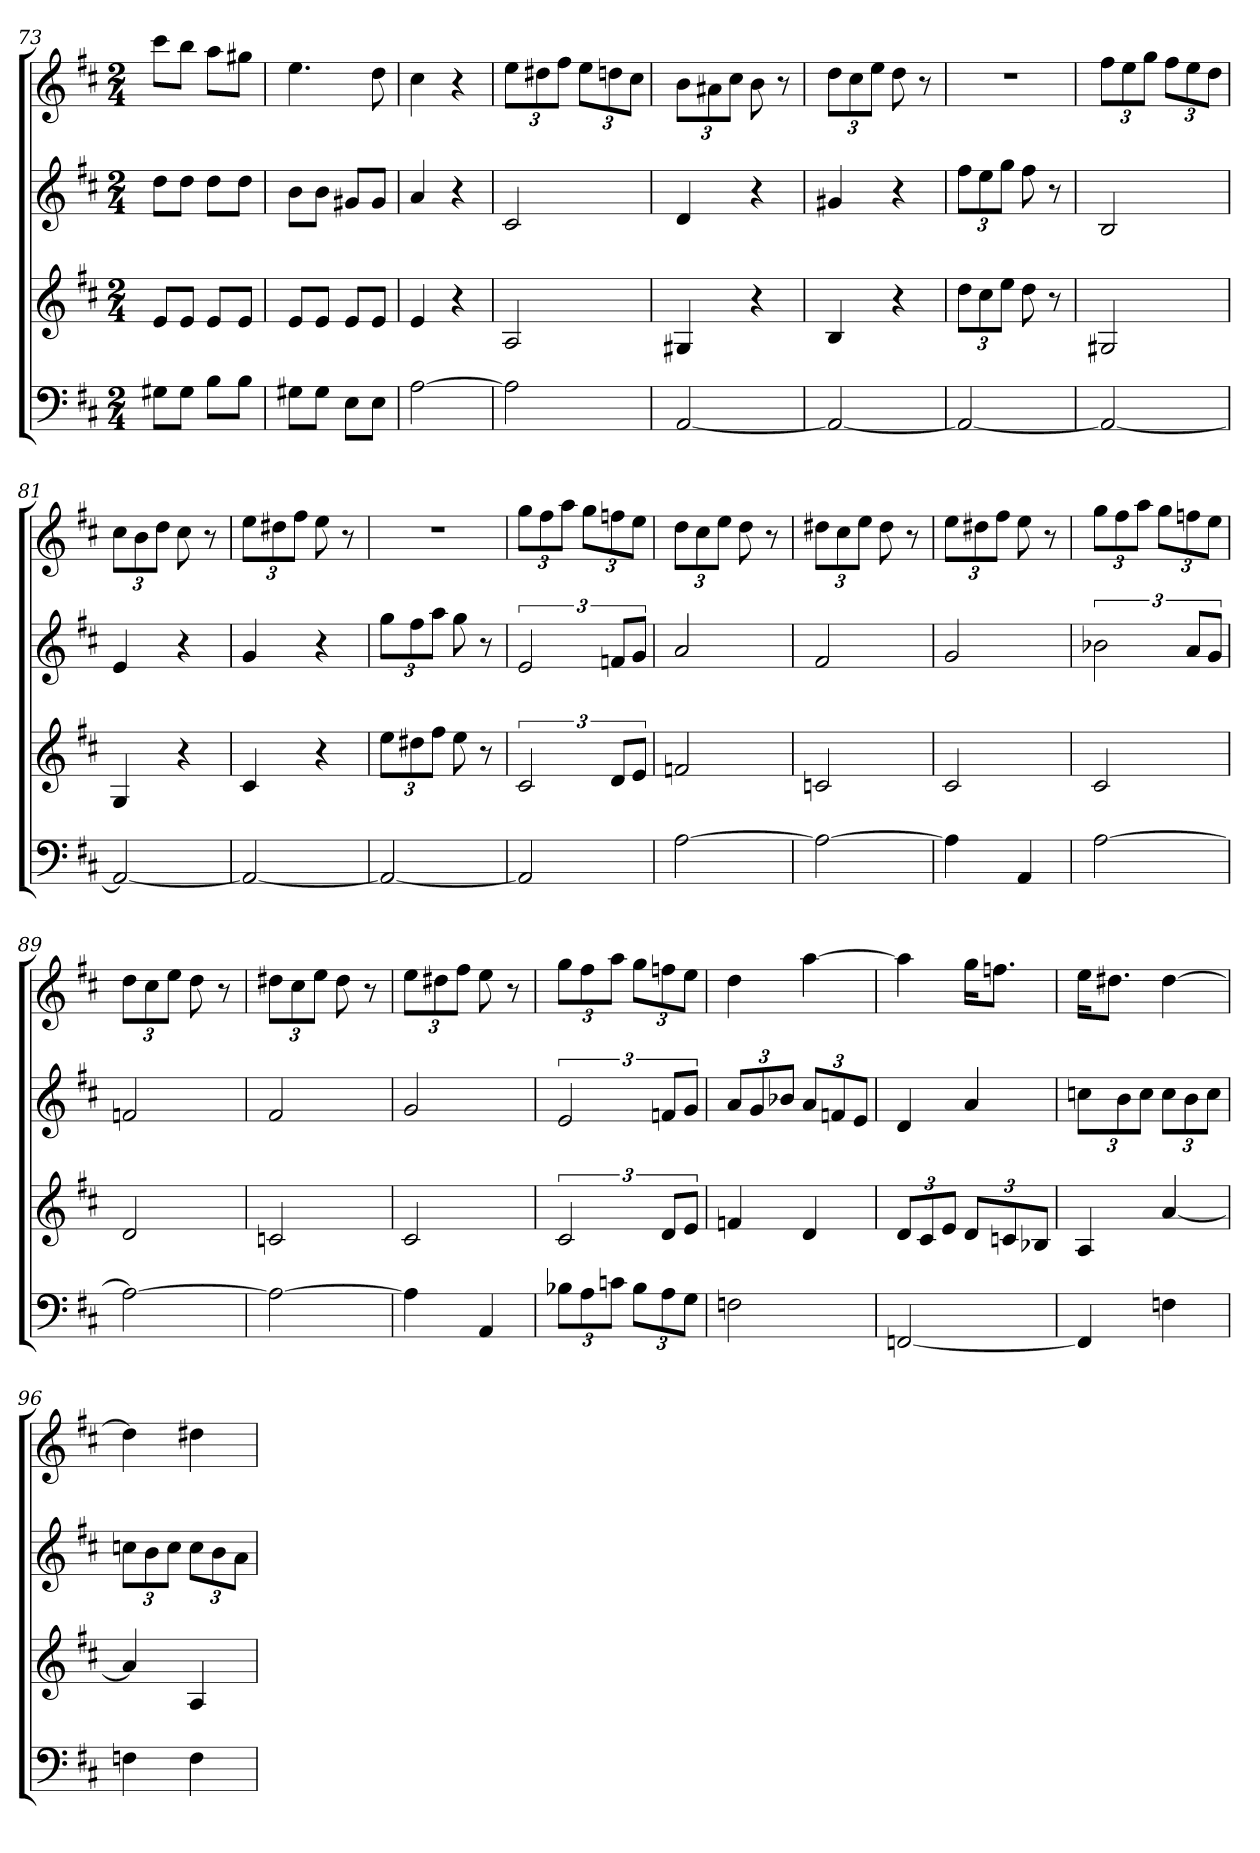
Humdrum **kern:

**kern	**kern	**kern	**kern
*part4	*part3	*part2	*part1
*staff4	*staff3	*staff2	*staff1
*k[f#c#]	*k[f#c#]	*k[f#c#]	*k[f#c#]
*D:	*D:	*D:	*D:
*M2/4	*M2/4	*M2/4	*M2/4
=73	=73	=73	=73
8G#XL	8eL	8ddL	8ccc#L
8G#J	8eJ	8ddJ	8bbJ
8BL	8eL	8ddL	8aaL
8BJ	8eJ	8ddJ	8gg#XJ
=74	=74	=74	=74
8G#XL	8eL	8bL	4.ee
8G#J	8eJ	8bJ	.
8EL	8eL	8g#XL	.
8EJ	8eJ	8g#J	8dd
=75	=75	=75	=75
[2A	4e	4a	4cc#
.	4r	4r	4r
=76	=76	=76	=76
2A]	2A	2c#	12eeL
.	.	.	12dd#X
.	.	.	12ff#J
.	.	.	12eeL
.	.	.	12ddn
.	.	.	12cc#J
=77	=77	=77	=77
[2AA	4G#X	4d	12bL
.	.	.	12a#X
.	.	.	12cc#J
.	4r	4r	8b
.	.	.	8r
=78	=78	=78	=78
2AA_	4B	4g#X	12ddL
.	.	.	12cc#
.	.	.	12eeJ
.	4r	4r	8dd
.	.	.	8r
=79	=79	=79	=79
2AA_	12ddL	12ff#L	2r
.	12cc#	12ee	.
.	12eeJ	12ggJ	.
.	8dd	8ff#	.
.	8r	8r	.
=80	=80	=80	=80
2AA_	2G#X	2B	12ff#L
.	.	.	12ee
.	.	.	12ggJ
.	.	.	12ff#L
.	.	.	12ee
.	.	.	12ddJ
=81	=81	=81	=81
2AA_	4G	4e	12cc#L
.	.	.	12b
.	.	.	12ddJ
.	4r	4r	8cc#
.	.	.	8r
=82	=82	=82	=82
2AA_	4c#	4g	12eeL
.	.	.	12dd#X
.	.	.	12ff#J
.	4r	4r	8ee
.	.	.	8r
=83	=83	=83	=83
2AA_	12eeL	12ggL	2r
.	12dd#X	12ff#	.
.	12ff#J	12aaJ	.
.	8ee	8gg	.
.	8r	8r	.
=84	=84	=84	=84
2AA]	3c#	3e	12ggL
.	.	.	12ff#
.	.	.	12aaJ
.	.	.	12ggL
.	12dL	12fnL	12ffn
.	12eJ	12gJ	12eeJ
=85	=85	=85	=85
[2A	2fn	2a	12ddL
.	.	.	12cc#
.	.	.	12eeJ
.	.	.	8dd
.	.	.	8r
=86	=86	=86	=86
2A_	2cn	2f#	12dd#XL
.	.	.	12cc#
.	.	.	12eeJ
.	.	.	8dd#
.	.	.	8r
=87	=87	=87	=87
4A]	2c#	2g	12eeL
.	.	.	12dd#X
.	.	.	12ff#J
4AA	.	.	8ee
.	.	.	8r
=88	=88	=88	=88
[2A	2c#	3b-X	12ggL
.	.	.	12ff#
.	.	.	12aaJ
.	.	.	12ggL
.	.	12aL	12ffn
.	.	12gJ	12eeJ
=89	=89	=89	=89
2A_	2d	2fn	12ddL
.	.	.	12cc#
.	.	.	12eeJ
.	.	.	8dd
.	.	.	8r
=90	=90	=90	=90
2A_	2cn	2f#	12dd#XL
.	.	.	12cc#
.	.	.	12eeJ
.	.	.	8dd#
.	.	.	8r
=91	=91	=91	=91
4A]	2c#	2g	12eeL
.	.	.	12dd#X
.	.	.	12ff#J
4AA	.	.	8ee
.	.	.	8r
=92	=92	=92	=92
12B-XL	3c#	3e	12ggL
12A	.	.	12ff#
12cnJ	.	.	12aaJ
12B-L	.	.	12ggL
12A	12dL	12fnL	12ffn
12GJ	12eJ	12gJ	12eeJ
=93	=93	=93	=93
2Fn	4fn	12aL	4dd
.	.	12g	.
.	.	12b-XJ	.
.	4d	12aL	[4aa
.	.	12fn	.
.	.	12eJ	.
=94	=94	=94	=94
[2FFn	12dL	4d	4aa]
.	12c#	.	.
.	12eJ	.	.
.	12dL	4a	16ggKL
.	.	.	8.ffnJ
.	12cn	.	.
.	12B-XJ	.	.
=95	=95	=95	=95
4FF]	4A	12ccnL	16eeKL
.	.	.	8.dd#XJ
.	.	12b	.
.	.	12ccJ	.
4Fn	[4a	12ccL	[4dd#
.	.	12b	.
.	.	12ccJ	.
=96	=96	=96	=96
4Fn	4a]	12ccnL	4dd#]
.	.	12b	.
.	.	12ccJ	.
4F	4A	12ccL	4dd#X
.	.	12b	.
.	.	12aJ	.
=	=	=	=
*-	*-	*-	*-
